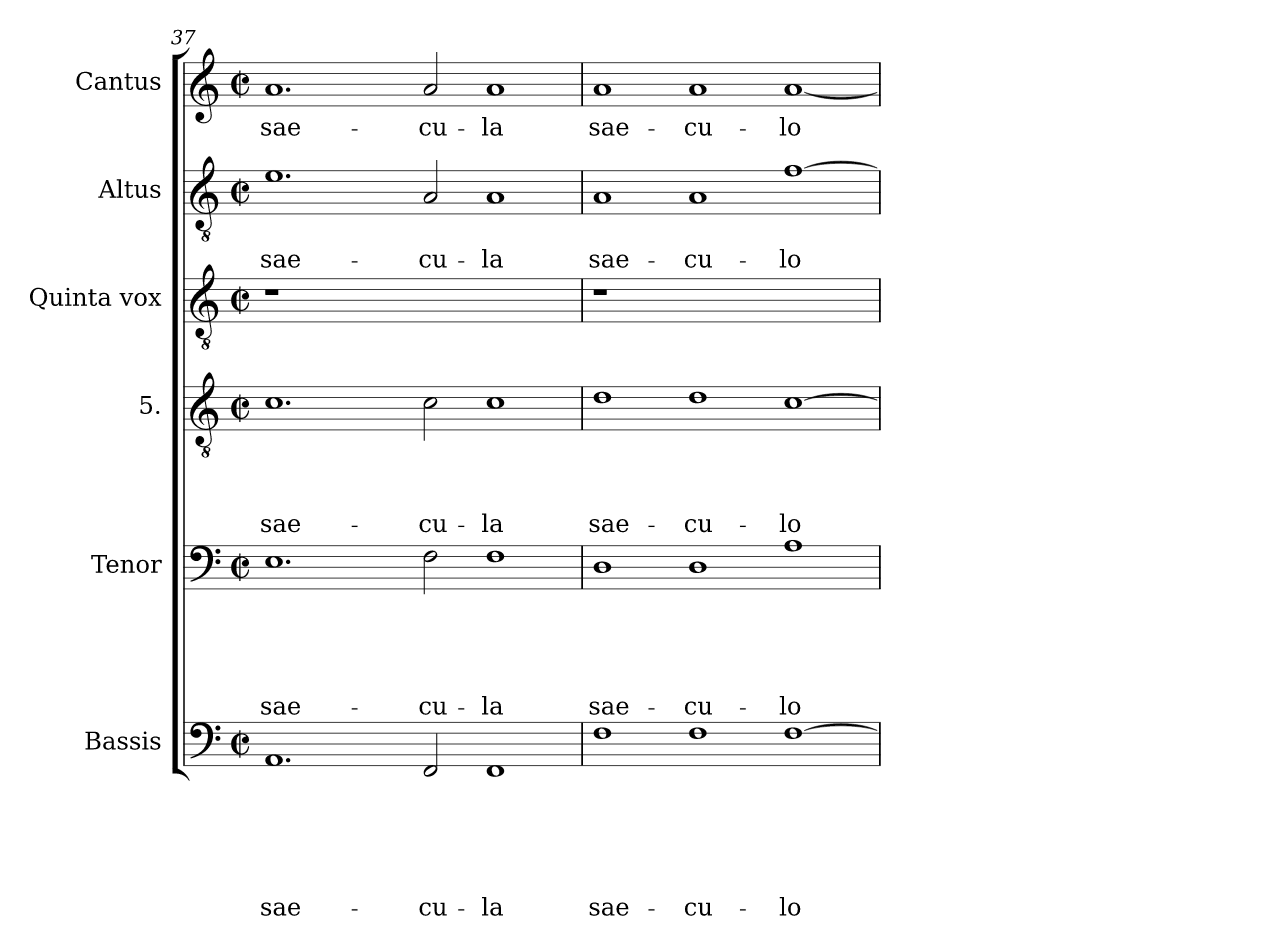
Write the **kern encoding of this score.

**kern	**text	**text	**text	**text	**text	**text	**kern	**text	**text	**text	**text	**text	**kern	**text	**text	**text	**text	**kern	**kern	**text	**text	**kern	**text
*part6	*part6	*part6	*part6	*part6	*part6	*part6	*part5	*part5	*part5	*part5	*part5	*part5	*part4	*part4	*part4	*part4	*part4	*part3	*part2	*part2	*part2	*part1	*part1
*staff6	*staff6	*staff6	*staff6	*staff6	*staff6	*staff6	*staff5	*staff5	*staff5	*staff5	*staff5	*staff5	*staff4	*staff4	*staff4	*staff4	*staff4	*staff3	*staff2	*staff2	*staff2	*staff1	*staff1
*I"Bassis	*	*	*	*	*	*	*I"Tenor	*	*	*	*	*	*I"5.	*	*	*	*	*I"Quinta vox	*I"Altus	*	*	*I"Cantus	*
*I'B.	*	*	*	*	*	*	*I'T.	*	*	*	*	*	*	*	*	*	*	*	*I'A.	*	*	*I'C.	*
*clefF4	*	*	*	*	*	*	*clefF4	*	*	*	*	*	*clefGv2	*	*	*	*	*clefGv2	*clefGv2	*	*	*clefG2	*
*k[]	*	*	*	*	*	*	*k[]	*	*	*	*	*	*k[]	*	*	*	*	*k[]	*k[]	*	*	*k[]	*
*C:	*	*	*	*	*	*	*C:	*	*	*	*	*	*C:	*	*	*	*	*C:	*C:	*	*	*C:	*
*M2/2	*	*	*	*	*	*	*M2/2	*	*	*	*	*	*M2/2	*	*	*	*	*M2/2	*M2/2	*	*	*M2/2	*
*met(c|)	*	*	*	*	*	*	*met(c|)	*	*	*	*	*	*met(c|)	*	*	*	*	*met(c|)	*met(c|)	*	*	*met(c|)	*
=37	=37	=37	=37	=37	=37	=37	=37	=37	=37	=37	=37	=37	=37	=37	=37	=37	=37	=37	=37	=37	=37	=37	=37
!	!	!	!	!	!	!LO:LY:b	!	!	!	!	!	!LO:LY:b	!	!	!	!	!LO:LY:b	!	!	!	!LO:LY:b	!	!LO:LY:b
1.AA	.	.	.	.	.	sae-	1.E	.	.	.	.	sae-	1.c	.	.	.	sae-	1r	1.e	.	sae-	1.a	sae-
.	.	.	.	.	.	.	.	.	.	.	.	.	.	.	.	.	.	0ryy	.	.	.	.	.
!	!	!	!	!	!	!LO:LY:b	!	!	!	!	!	!LO:LY:b	!	!	!	!	!LO:LY:b	!	!	!	!LO:LY:b	!	!LO:LY:b
2FF/	.	.	.	.	.	-cu-	2F\	.	.	.	.	-cu-	2c\	.	.	.	-cu-	.	2A/	.	-cu-	2a/	-cu-
!	!	!	!	!	!	!LO:LY:b	!	!	!	!	!	!LO:LY:b	!	!	!	!	!LO:LY:b	!	!	!	!LO:LY:b	!	!LO:LY:b
1FF	.	.	.	.	.	-la	1F	.	.	.	.	-la	1c	.	.	.	-la	.	1A	.	-la	1a	-la
=38	=38	=38	=38	=38	=38	=38	=38	=38	=38	=38	=38	=38	=38	=38	=38	=38	=38	=38	=38	=38	=38	=38	=38
!	!	!	!	!	!	!LO:LY:b	!	!	!	!	!	!LO:LY:b	!	!	!	!	!LO:LY:b	!	!	!	!LO:LY:b	!	!LO:LY:b
1F	.	.	.	.	.	sae-	1D	.	.	.	.	sae-	1d	.	.	.	sae-	1r	1A	.	sae-	1a	sae-
!	!	!	!	!	!	!LO:LY:b	!	!	!	!	!	!LO:LY:b	!	!	!	!	!LO:LY:b	!	!	!	!LO:LY:b	!	!LO:LY:b
1F	.	.	.	.	.	-cu-	1D	.	.	.	.	-cu-	1d	.	.	.	-cu-	0ryy	1A	.	-cu-	1a	-cu-
!	!	!	!	!	!	!LO:LY:b	!	!	!	!	!	!LO:LY:b	!	!	!	!	!LO:LY:b	!	!	!	!LO:LY:b	!	!LO:LY:b
[>1F	.	.	.	.	.	-lo-	1A	.	.	.	.	-lo-	[>1c	.	.	.	-lo-	.	[>1f	.	-lo-	[<1a	-lo-
=	=	=	=	=	=	=	=	=	=	=	=	=	=	=	=	=	=	=	=	=	=	=	=
*-	*-	*-	*-	*-	*-	*-	*-	*-	*-	*-	*-	*-	*-	*-	*-	*-	*-	*-	*-	*-	*-	*-	*-
